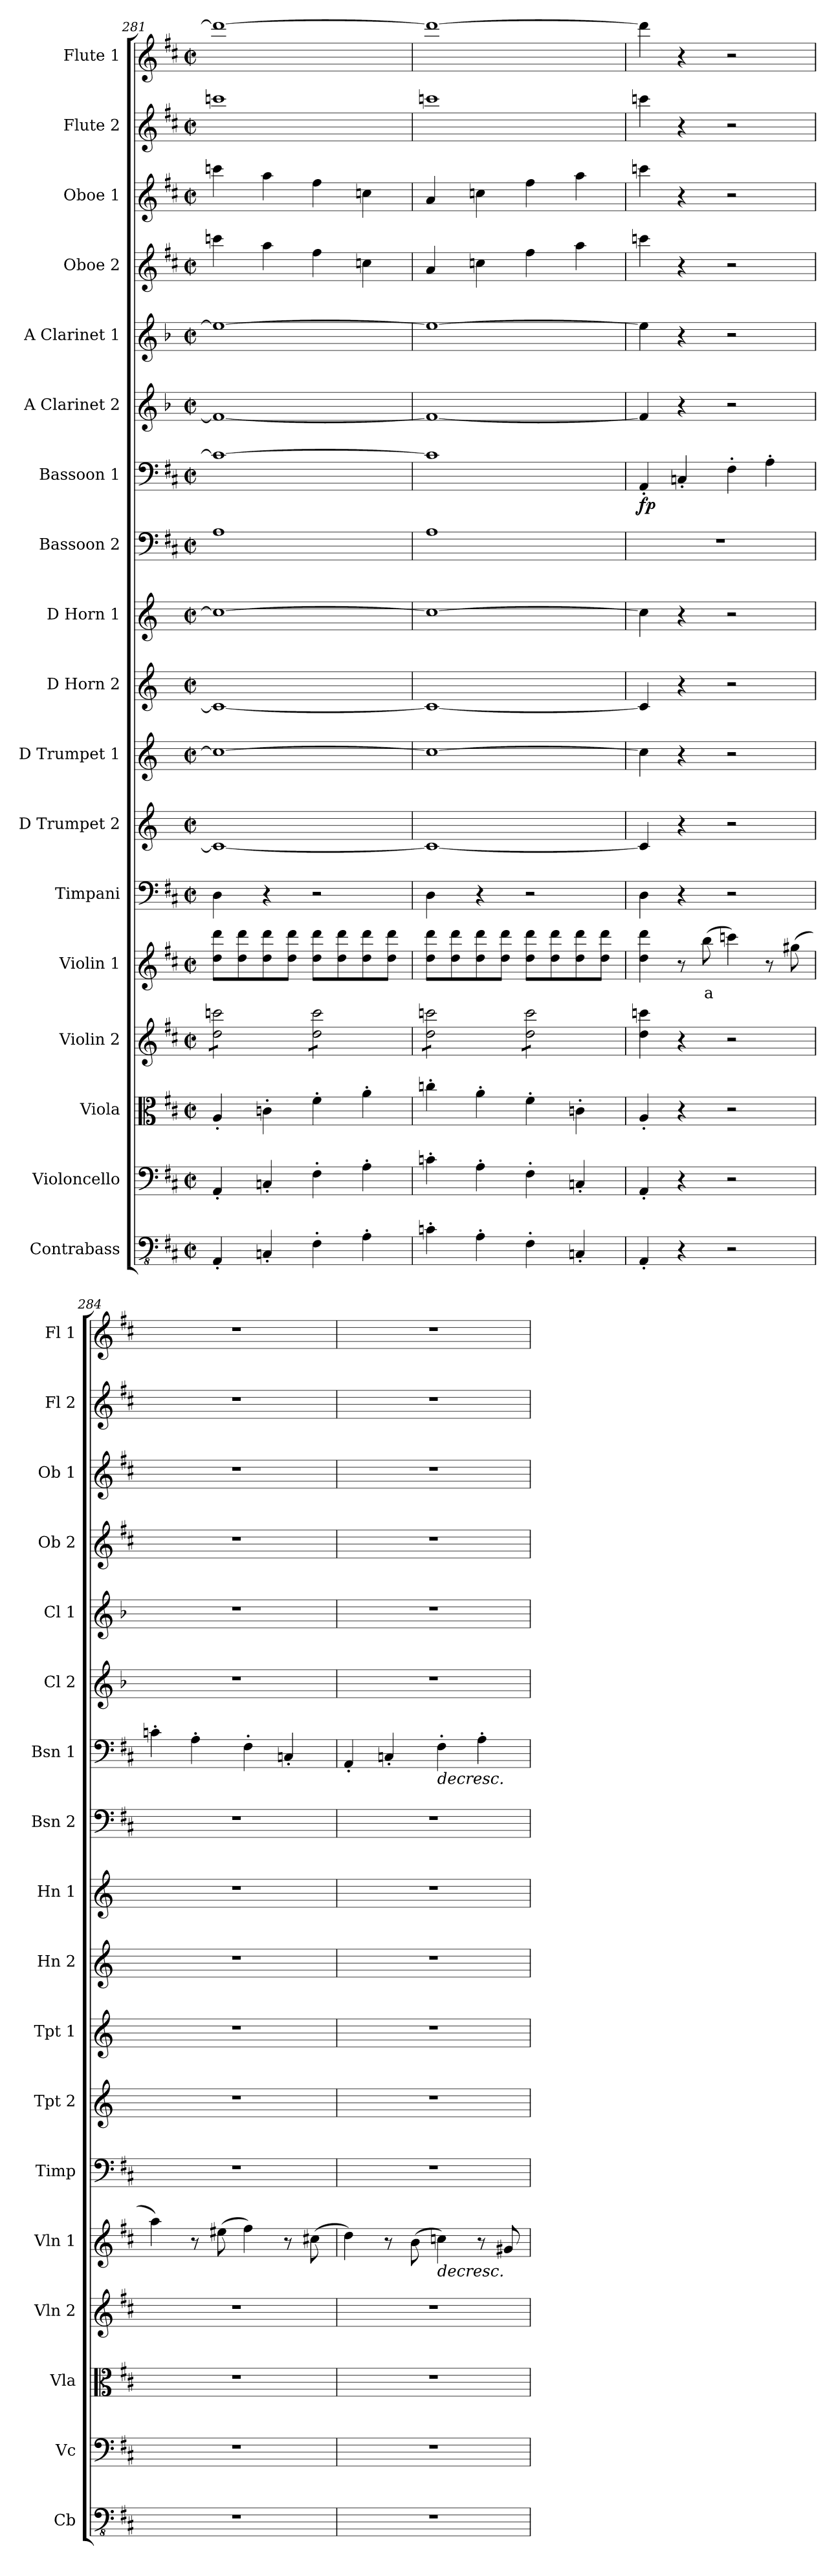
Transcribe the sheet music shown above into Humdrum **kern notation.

**kern	**kern	**kern	**kern	**kern	**text	**kern	**kern	**kern	**kern	**kern	**kern	**kern	**dynam	**kern	**kern	**kern	**kern	**kern	**kern
*part18	*part17	*part16	*part15	*part14	*part14	*part13	*part12	*part11	*part10	*part9	*part8	*part7	*part7	*part6	*part5	*part4	*part3	*part2	*part1
*staff18	*staff17	*staff16	*staff15	*staff14	*staff14	*staff13	*staff12	*staff11	*staff10	*staff9	*staff8	*staff7	*staff7	*staff6	*staff5	*staff4	*staff3	*staff2	*staff1
*I"Contrabass	*I"Violoncello	*I"Viola	*I"Violin 2	*I"Violin 1	*	*I"Timpani	*I"D Trumpet 2	*I"D Trumpet 1	*I"D Horn 2	*I"D Horn 1	*I"Bassoon 2	*I"Bassoon 1	*	*I"A Clarinet 2	*I"A Clarinet 1	*I"Oboe 2	*I"Oboe 1	*I"Flute 2	*I"Flute 1
*I'Cb	*I'Vc	*I'Vla	*I'Vln 2	*I'Vln 1	*	*I'Timp	*I'Tpt 2	*I'Tpt 1	*I'Hn 2	*I'Hn 1	*I'Bsn 2	*I'Bsn 1	*	*I'Cl 2	*I'Cl 1	*I'Ob 2	*I'Ob 1	*I'Fl 2	*I'Fl 1
*clefFv4	*clefF4	*clefC3	*clefG2	*clefG2	*	*clefF4	*clefG2	*clefG2	*clefG2	*clefG2	*clefF4	*clefF4	*	*clefG2	*clefG2	*clefG2	*clefG2	*clefG2	*clefG2
*	*	*	*	*	*	*	*ITrd-1c-2	*ITrd-1c-2	*ITrd6c10	*ITrd6c10	*	*	*	*ITrd2c3	*ITrd2c3	*	*	*	*
*k[f#c#]	*k[f#c#]	*k[f#c#]	*k[f#c#]	*k[f#c#]	*	*k[f#c#]	*k[f#c#]	*k[f#c#]	*k[f#c#]	*k[f#c#]	*k[f#c#]	*k[f#c#]	*	*k[f#c#]	*k[f#c#]	*k[f#c#]	*k[f#c#]	*k[f#c#]	*k[f#c#]
*M2/2	*M2/2	*M2/2	*M2/2	*M2/2	*	*M2/2	*M2/2	*M2/2	*M2/2	*M2/2	*M2/2	*M2/2	*	*M2/2	*M2/2	*M2/2	*M2/2	*M2/2	*M2/2
*met(c|)	*met(c|)	*met(c|)	*met(c|)	*met(c|)	*	*met(c|)	*met(c|)	*met(c|)	*met(c|)	*met(c|)	*met(c|)	*met(c|)	*	*met(c|)	*met(c|)	*met(c|)	*met(c|)	*met(c|)	*met(c|)
=281	=281	=281	=281	=281	=281	=281	=281	=281	=281	=281	=281	=281	=281	=281	=281	=281	=281	=281	=281
*	*	*	*tremolo	*	*	*	*	*	*	*	*	*	*	*	*	*	*	*	*
4AAA'/	4AA'/	4A'/	8dd\ 8cccn\L	8dd\ 8ddd\L	.	4D\	1d_	1dd_	1D_	1d_	1A	1c_	.	1d_	1cc_	4cccn\	4cccn\	1cccn	1ddd_
.	.	.	8dd\ 8cccn\	8dd\ 8ddd\	.	.	.	.	.	.	.	.	.	.	.	.	.	.	.
4CCn'/	4Cn'/	4cn'\	8dd\ 8cccn\	8dd\ 8ddd\	.	4r	.	.	.	.	.	.	.	.	.	4aa\	4aa\	.	.
.	.	.	8dd\ 8cccn\J	8dd\ 8ddd\J	.	.	.	.	.	.	.	.	.	.	.	.	.	.	.
4FF#'\	4F#'\	4f#'\	8dd\ 8ccc\L	8dd\ 8ddd\L	.	2r	.	.	.	.	.	.	.	.	.	4ff#\	4ff#\	.	.
.	.	.	8dd\ 8ccc\	8dd\ 8ddd\	.	.	.	.	.	.	.	.	.	.	.	.	.	.	.
4AA'\	4A'\	4a'\	8dd\ 8ccc\	8dd\ 8ddd\	.	.	.	.	.	.	.	.	.	.	.	4ccn\	4ccn\	.	.
.	.	.	8dd\ 8ccc\J	8dd\ 8ddd\J	.	.	.	.	.	.	.	.	.	.	.	.	.	.	.
=282	=282	=282	=282	=282	=282	=282	=282	=282	=282	=282	=282	=282	=282	=282	=282	=282	=282	=282	=282
4Cn'\	4cn'\	4ccn'\	8dd\ 8cccn\L	8dd\ 8ddd\L	.	4D\	1d_	1dd_	1D_	1d_	1A	1c]	.	1d_	1cc_	4a/	4a/	1cccn	1ddd_
.	.	.	8dd\ 8cccn\	8dd\ 8ddd\	.	.	.	.	.	.	.	.	.	.	.	.	.	.	.
4AA'\	4A'\	4a'\	8dd\ 8cccn\	8dd\ 8ddd\	.	4r	.	.	.	.	.	.	.	.	.	4ccn\	4ccn\	.	.
.	.	.	8dd\ 8cccn\J	8dd\ 8ddd\J	.	.	.	.	.	.	.	.	.	.	.	.	.	.	.
4FF#'\	4F#'\	4f#'\	8dd\ 8ccc\L	8dd\ 8ddd\L	.	2r	.	.	.	.	.	.	.	.	.	4ff#\	4ff#\	.	.
.	.	.	8dd\ 8ccc\	8dd\ 8ddd\	.	.	.	.	.	.	.	.	.	.	.	.	.	.	.
4CCn'/	4Cn'/	4cn'\	8dd\ 8ccc\	8dd\ 8ddd\	.	.	.	.	.	.	.	.	.	.	.	4aa\	4aa\	.	.
.	.	.	8dd\ 8ccc\J	8dd\ 8ddd\J	.	.	.	.	.	.	.	.	.	.	.	.	.	.	.
*	*	*	*Xtremolo	*	*	*	*	*	*	*	*	*	*	*	*	*	*	*	*
!!LO:PB:g=z
=283	=283	=283	=283	=283	=283	=283	=283	=283	=283	=283	=283	=283	=283	=283	=283	=283	=283	=283	=283
!	!	!	!	!	!	!	!	!	!	!	!	!	!LO:DY:b	!	!	!	!	!	!
4AAA'/	4AA'/	4A'/	4dd\ 4cccn\	4dd\ 4ddd\	.	4D\	4d/]	4dd\]	4D/]	4d\]	1r	4AA'/	fp	4d/]	4cc\]	4cccn\	4cccn\	4cccn\	4ddd\]
4r	4r	4r	4r	8r	.	4r	4r	4r	4r	4r	.	4Cn'/	.	4r	4r	4r	4r	4r	4r
!	!	!	!	!	!LO:LY:b:color=#FF0000	!	!	!	!	!	!	!	!	!	!	!	!	!	!
.	.	.	.	(8bb\	a	.	.	.	.	.	.	.	.	.	.	.	.	.	.
2r	2r	2r	2r	4cccn\)	.	2r	2r	2r	2r	2r	.	4F#'\	.	2r	2r	2r	2r	2r	2r
.	.	.	.	8r	.	.	.	.	.	.	.	4A'\	.	.	.	.	.	.	.
.	.	.	.	(8gg#X\	.	.	.	.	.	.	.	.	.	.	.	.	.	.	.
=284	=284	=284	=284	=284	=284	=284	=284	=284	=284	=284	=284	=284	=284	=284	=284	=284	=284	=284	=284
1r	1r	1r	1r	4aa\)	.	1r	1r	1r	1r	1r	1r	4cn'\	.	1r	1r	1r	1r	1r	1r
.	.	.	.	8r	.	.	.	.	.	.	.	4A'\	.	.	.	.	.	.	.
.	.	.	.	(8ee#X\	.	.	.	.	.	.	.	.	.	.	.	.	.	.	.
.	.	.	.	4ff#\)	.	.	.	.	.	.	.	4F#'\	.	.	.	.	.	.	.
.	.	.	.	8r	.	.	.	.	.	.	.	4Cn'/	.	.	.	.	.	.	.
.	.	.	.	(8cc#X\	.	.	.	.	.	.	.	.	.	.	.	.	.	.	.
=285	=285	=285	=285	=285	=285	=285	=285	=285	=285	=285	=285	=285	=285	=285	=285	=285	=285	=285	=285
1r	1r	1r	1r	4dd\)	.	1r	1r	1r	1r	1r	1r	4AA'/	.	1r	1r	1r	1r	1r	1r
.	.	.	.	8r	.	.	.	.	.	.	.	4Cn'/	.	.	.	.	.	.	.
.	.	.	.	(8b\	.	.	.	.	.	.	.	.	.	.	.	.	.	.	.
!	!	!	!	!	!	!	!	!	!	!	!	!LO:TX:b:i:t=decresc.	!	!	!	!	!	!	!
!	!	!	!	!LO:TX:b:i:t=decresc.	!	!	!	!	!	!	!	!	!	!	!	!	!	!	!
.	.	.	.	4ccn\)	.	.	.	.	.	.	.	4F#'\	.	.	.	.	.	.	.
.	.	.	.	8r	.	.	.	.	.	.	.	4A'\	.	.	.	.	.	.	.
.	.	.	.	8g#X/	.	.	.	.	.	.	.	.	.	.	.	.	.	.	.
=	=	=	=	=	=	=	=	=	=	=	=	=	=	=	=	=	=	=	=
*-	*-	*-	*-	*-	*-	*-	*-	*-	*-	*-	*-	*-	*-	*-	*-	*-	*-	*-	*-
